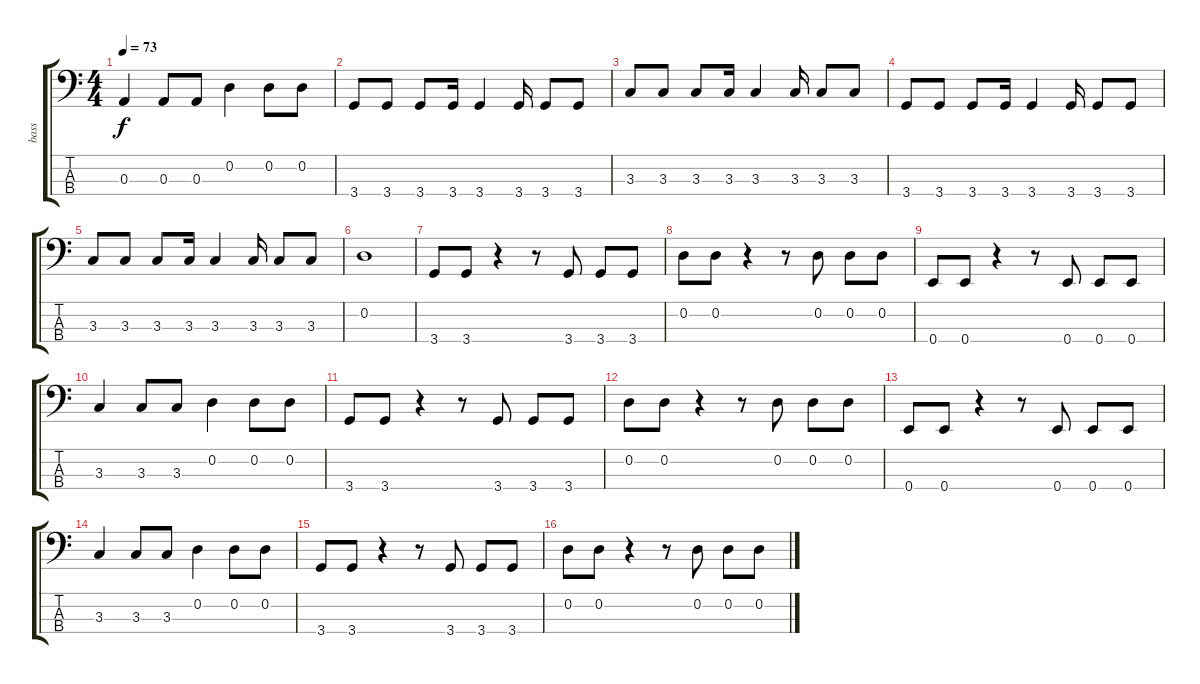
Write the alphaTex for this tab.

\track ("bass" "bass") {instrument electricbassfinger}
\staff {score tabs}
\tuning (G2 D2 A1 E1) {hide}
\ts (4 4)
\tempo 73
\clef f4
\ks c
0.3.4{dy f} 0.3.8 0.3.8 0.2.4 0.2.8 0.2.8 |
3.4.8 3.4.8 3.4.8 3.4.16 3.4.4 3.4.16 3.4.8 3.4.8 |
3.3.8 3.3.8 3.3.8 3.3.16 3.3.4 3.3.16 3.3.8 3.3.8 |
3.4.8 3.4.8 3.4.8 3.4.16 3.4.4 3.4.16 3.4.8 3.4.8 |
3.3.8 3.3.8 3.3.8 3.3.16 3.3.4 3.3.16 3.3.8 3.3.8 |
0.2.1 |
3.4.8 3.4.8 r.4 r.8 3.4.8 3.4.8 3.4.8 |
0.2.8 0.2.8 r.4 r.8 0.2.8 0.2.8 0.2.8 |
0.4.8 0.4.8 r.4 r.8 0.4.8 0.4.8 0.4.8 |
3.3.4 3.3.8 3.3.8 0.2.4 0.2.8 0.2.8 |
3.4.8 3.4.8 r.4 r.8 3.4.8 3.4.8 3.4.8 |
0.2.8 0.2.8 r.4 r.8 0.2.8 0.2.8 0.2.8 |
0.4.8 0.4.8 r.4 r.8 0.4.8 0.4.8 0.4.8 |
3.3.4 3.3.8 3.3.8 0.2.4 0.2.8 0.2.8 |
3.4.8 3.4.8 r.4 r.8 3.4.8 3.4.8 3.4.8 |
0.2.8 0.2.8 r.4 r.8 0.2.8 0.2.8 0.2.8
